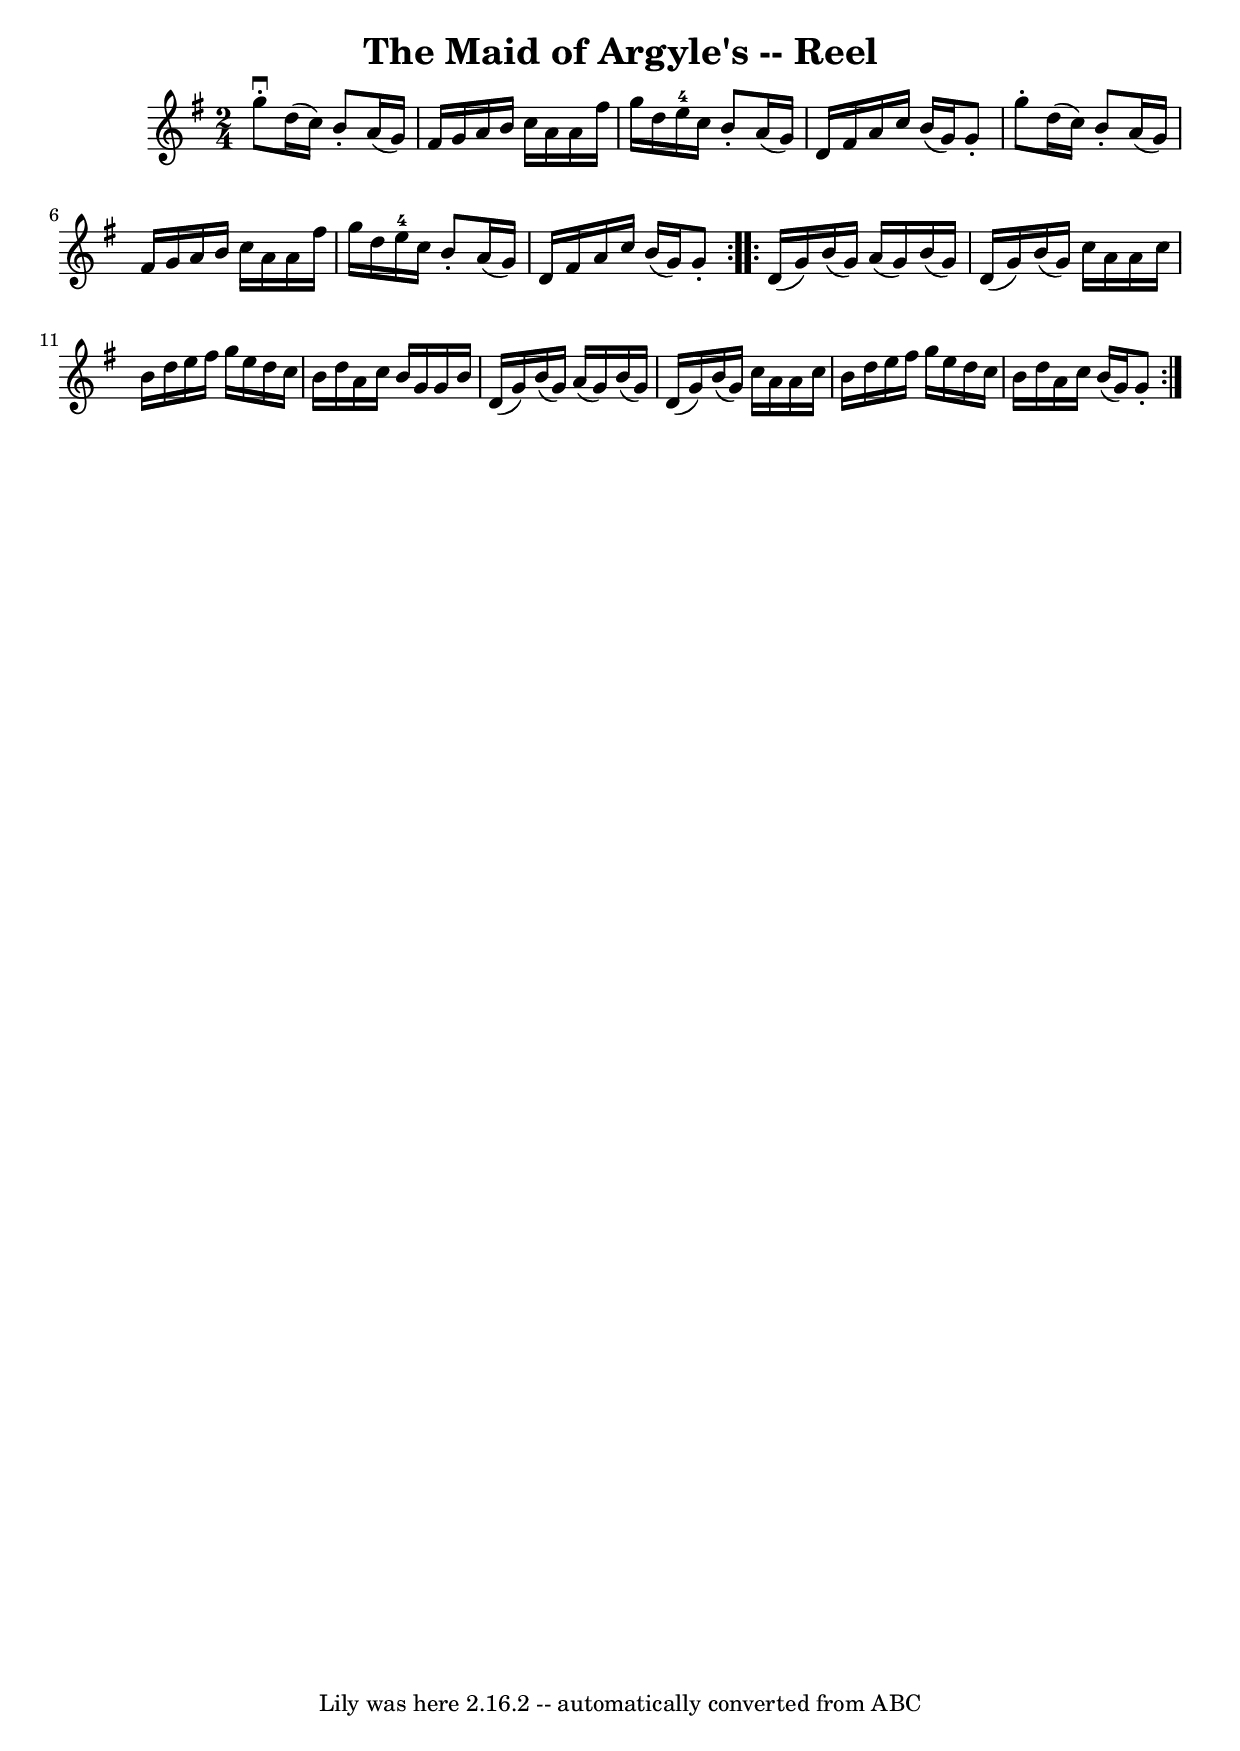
\version "2.16.2"
\include "Mammoth.ily"
\header {
  %% book = "Ryan's Mammoth Collection"
  crossRefNumber = "1"
  footnotes = "\\\\265"
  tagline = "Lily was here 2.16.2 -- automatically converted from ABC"
  title = "The Maid of Argyle's -- Reel"

}
voicedefault =  {



  \repeat volta 2 {

    \time 2/4 
    \key g \major g''8^\downbow-. d''16 (c''16) b'8 -.   
    a'16 (g'16)   |
    fis'16 g'16 a'16 b'16 c''16 a'16  
    a'16 fis''16    |
    g''16 d''16 e''16-4 c''16 b'8 -.  
    a'16 (g'16)   |
    d'16 fis'16 a'16 c''16 b'16 (
    g'16) g'8 -.   |
    g''8 -. d''16 (c''16) b'8 -. a'16 
    (g'16)   |
    fis'16 g'16 a'16 b'16 c''16 a'16    
    a'16 fis''16    |
    g''16 d''16 e''16-4 c''16 b'8 -.   
    a'16 (g'16)   |
    d'16 fis'16 a'16 c''16 b'16 (g'16 
    ) g'8 -.   
  }     
  \repeat volta 2 {
    d'16 (g'16) b'16 (g'16)  
    a'16 (g'16) b'16 (g'16)   |
    d'16 (g'16) b'16 (
    g'16) c''16 a'16 a'16 c''16    |
    b'16 d''16 e''16 
    fis''16 g''16 e''16 d''16 c''16    |
    b'16 d''16    
    a'16 c''16 b'16 g'16 g'16 b'16    |
    d'16 (g'16) 
    b'16 (g'16) a'16 (g'16) b'16 (g'16)   |
    d'16 (
    g'16) b'16 (g'16) c''16 a'16 a'16 c''16    |
    
    b'16 d''16 e''16 fis''16 g''16 e''16 d''16 c''16    
    |
    b'16 d''16 a'16 c''16 b'16 (g'16) g'8 -.   
  }   

}

\score{
  <<

    \context Staff="default"
    {
      \voicedefault 
      
    }

  >>
  \layout {
    
  }
  \midi {
  }

}
